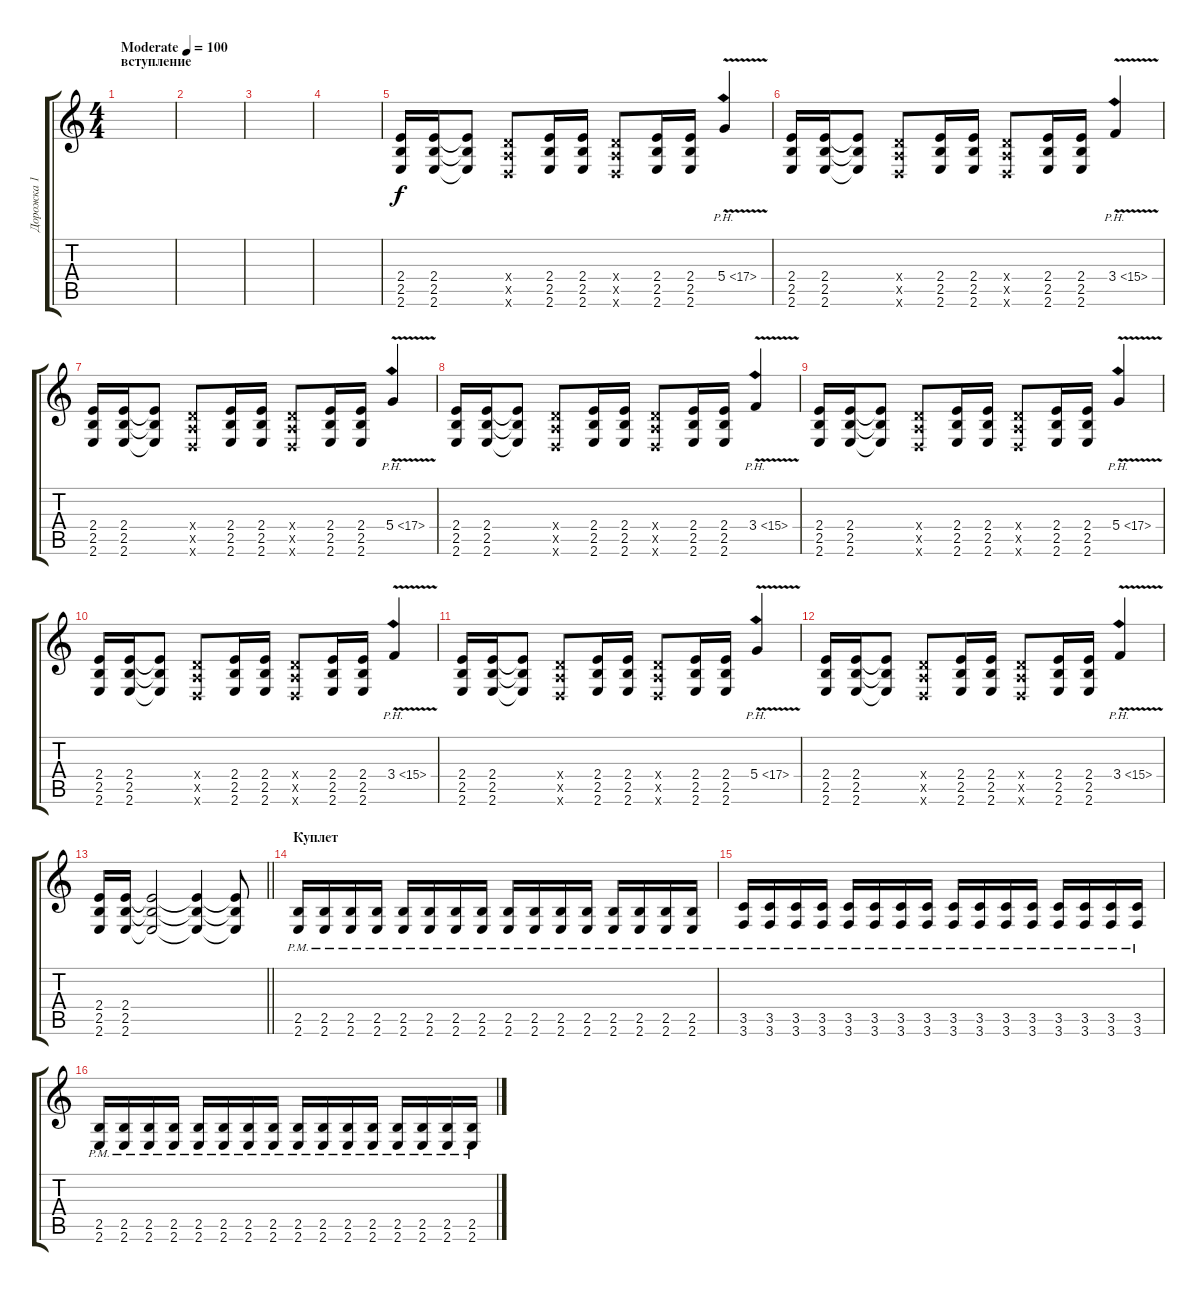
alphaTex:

\track ("Дорожка 1" "Дорожка 1") {instrument distortionguitar}
\staff {score tabs}
\tuning (E4 B3 G3 D3 A2 D2) {hide}
\ts (4 4)
\section ("" "вступление")
\tempo (100 "Moderate")
\clef g2
\ks c
|
|
|
|
(2.4 2.5 2.6).16 (2.4 2.5 2.6).16 (2.4{t} 2.5{t} 2.6{t}).8 (0.4{x} 0.5{x} 0.6{x}).8 (2.4 2.5 2.6).16 (2.4 2.5 2.6).16 (0.4{x} 0.5{x} 0.6{x}).8 (2.4 2.5 2.6).16 (2.4 2.5 2.6).16 5.4{ph 12 v}.4 |
(2.4 2.5 2.6).16 (2.4 2.5 2.6).16 (2.4{t} 2.5{t} 2.6{t}).8 (0.4{x} 0.5{x} 0.6{x}).8 (2.4 2.5 2.6).16 (2.4 2.5 2.6).16 (0.4{x} 0.5{x} 0.6{x}).8 (2.4 2.5 2.6).16 (2.4 2.5 2.6).16 3.4{ph 12 v}.4 |
(2.4 2.5 2.6).16 (2.4 2.5 2.6).16 (2.4{t} 2.5{t} 2.6{t}).8 (0.4{x} 0.5{x} 0.6{x}).8 (2.4 2.5 2.6).16 (2.4 2.5 2.6).16 (0.4{x} 0.5{x} 0.6{x}).8 (2.4 2.5 2.6).16 (2.4 2.5 2.6).16 5.4{ph 12 v}.4 |
(2.4 2.5 2.6).16 (2.4 2.5 2.6).16 (2.4{t} 2.5{t} 2.6{t}).8 (0.4{x} 0.5{x} 0.6{x}).8 (2.4 2.5 2.6).16 (2.4 2.5 2.6).16 (0.4{x} 0.5{x} 0.6{x}).8 (2.4 2.5 2.6).16 (2.4 2.5 2.6).16 3.4{ph 12 v}.4 |
(2.4 2.5 2.6).16 (2.4 2.5 2.6).16 (2.4{t} 2.5{t} 2.6{t}).8 (0.4{x} 0.5{x} 0.6{x}).8 (2.4 2.5 2.6).16 (2.4 2.5 2.6).16 (0.4{x} 0.5{x} 0.6{x}).8 (2.4 2.5 2.6).16 (2.4 2.5 2.6).16 5.4{ph 12 v}.4 |
(2.4 2.5 2.6).16 (2.4 2.5 2.6).16 (2.4{t} 2.5{t} 2.6{t}).8 (0.4{x} 0.5{x} 0.6{x}).8 (2.4 2.5 2.6).16 (2.4 2.5 2.6).16 (0.4{x} 0.5{x} 0.6{x}).8 (2.4 2.5 2.6).16 (2.4 2.5 2.6).16 3.4{ph 12 v}.4 |
(2.4 2.5 2.6).16 (2.4 2.5 2.6).16 (2.4{t} 2.5{t} 2.6{t}).8 (0.4{x} 0.5{x} 0.6{x}).8 (2.4 2.5 2.6).16 (2.4 2.5 2.6).16 (0.4{x} 0.5{x} 0.6{x}).8 (2.4 2.5 2.6).16 (2.4 2.5 2.6).16 5.4{ph 12 v}.4 |
(2.4 2.5 2.6).16 (2.4 2.5 2.6).16 (2.4{t} 2.5{t} 2.6{t}).8 (0.4{x} 0.5{x} 0.6{x}).8 (2.4 2.5 2.6).16 (2.4 2.5 2.6).16 (0.4{x} 0.5{x} 0.6{x}).8 (2.4 2.5 2.6).16 (2.4 2.5 2.6).16 3.4{ph 12 v}.4 |
\barLineRight lightlight
(2.4 2.5 2.6).16 (2.4 2.5 2.6).16 (2.4{t} 2.5{t} 2.6{t}).2 (2.4{t} 2.5{t} 2.6{t}).4 (2.4{t} 2.5{t} 2.6{t}).8 |
\section ("" "Куплет")
(2.5{pm} 2.6{pm}).16 (2.5{pm} 2.6{pm}).16 (2.5{pm} 2.6{pm}).16 (2.5{pm} 2.6{pm}).16 (2.5{pm} 2.6{pm}).16 (2.5{pm} 2.6{pm}).16 (2.5{pm} 2.6{pm}).16 (2.5{pm} 2.6{pm}).16 (2.5{pm} 2.6{pm}).16 (2.5{pm} 2.6{pm}).16 (2.5{pm} 2.6{pm}).16 (2.5{pm} 2.6{pm}).16 (2.5{pm} 2.6{pm}).16 (2.5{pm} 2.6{pm}).16 (2.5{pm} 2.6{pm}).16 (2.5{pm} 2.6{pm}).16 |
(3.5{pm} 3.6{pm}).16 (3.5{pm} 3.6{pm}).16 (3.5{pm} 3.6{pm}).16 (3.5{pm} 3.6{pm}).16 (3.5{pm} 3.6{pm}).16 (3.5{pm} 3.6{pm}).16 (3.5{pm} 3.6{pm}).16 (3.5{pm} 3.6{pm}).16 (3.5{pm} 3.6{pm}).16 (3.5{pm} 3.6{pm}).16 (3.5{pm} 3.6{pm}).16 (3.5{pm} 3.6{pm}).16 (3.5{pm} 3.6{pm}).16 (3.5{pm} 3.6{pm}).16 (3.5{pm} 3.6{pm}).16 (3.5{pm} 3.6{pm}).16 |
(2.5{pm} 2.6{pm}).16 (2.5{pm} 2.6{pm}).16 (2.5{pm} 2.6{pm}).16 (2.5{pm} 2.6{pm}).16 (2.5{pm} 2.6{pm}).16 (2.5{pm} 2.6{pm}).16 (2.5{pm} 2.6{pm}).16 (2.5{pm} 2.6{pm}).16 (2.5{pm} 2.6{pm}).16 (2.5{pm} 2.6{pm}).16 (2.5{pm} 2.6{pm}).16 (2.5{pm} 2.6{pm}).16 (2.5{pm} 2.6{pm}).16 (2.5{pm} 2.6{pm}).16 (2.5{pm} 2.6{pm}).16 (2.5{pm} 2.6{pm}).16
